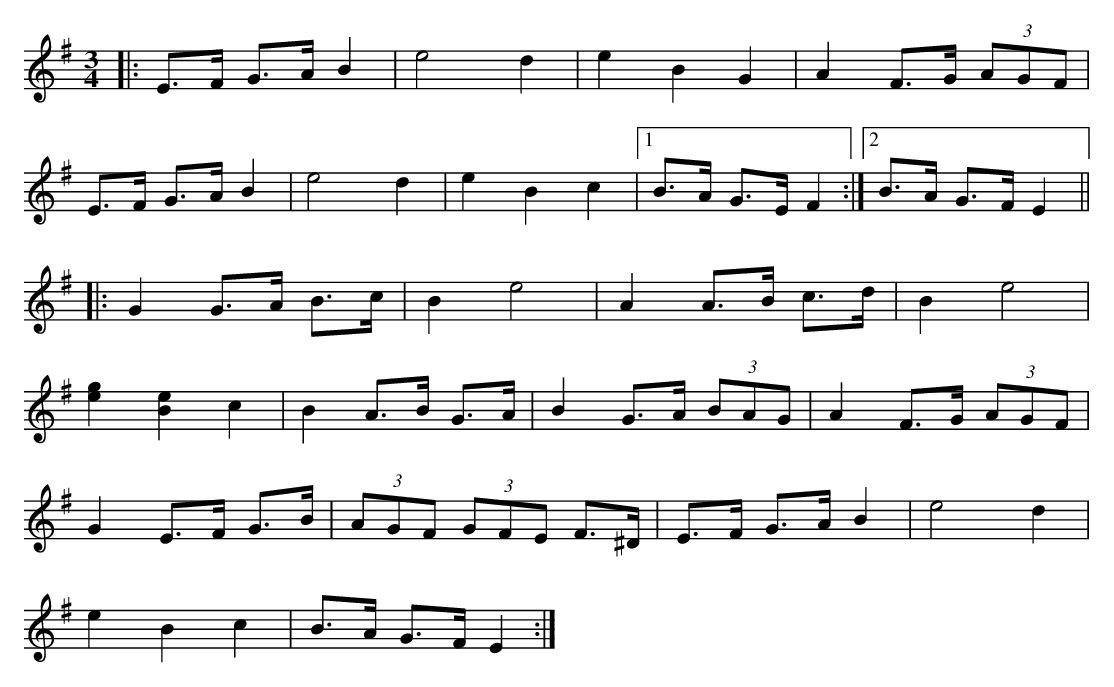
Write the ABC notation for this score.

X:1
M:3/4
K:Emin
|:E>F G>A B2|e4 d2|e2 B2 G2|A2 F>G (3AGF|
E>F G>A B2|e4 d2|e2 B2 c2|1 B>A G>E F2:|2 B>A G>F E2||
|:G2 G>A B>c|B2 e4|A2 A>B c>d|B2 e4|
[g2e2] [e2B2] c2|B2 A>B G>A|B2 G>A (3BAG|A2 F>G (3AGF|
G2 E>F G>B|(3AGF (3GFE F>^D|E>F G>A B2|e4 d2|
e2 B2 c2|B>A G>F E2:|
